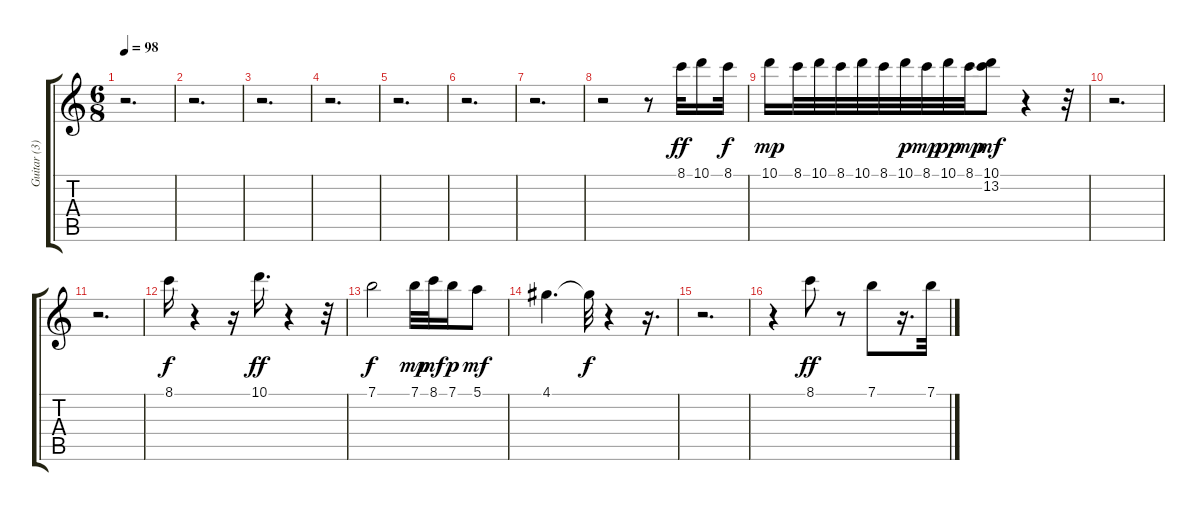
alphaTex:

\track ("Guitar (3)" "Guitar (3)") {instrument distortionguitar}
\staff {score tabs}
\tuning (E4 B3 G3 D3 A2 E2) {hide}
\ts (6 8)
\tempo 98
\clef g2
\ks c
r.2{d dy ff} |
r.2{d} |
r.2{d} |
r.2{d} |
r.2{d} |
r.2{d} |
r.2{d} |
r.2 r.8 8.1.32 10.1.16 8.1.32{dy f} |
10.1.16{dy mp} 8.1.32 10.1.32 8.1.32 10.1.32 8.1.32 10.1.32{dy p} 8.1.32{dy mp} 10.1.32{dy pp} 8.1.32{dy mp} (10.1 13.2).8{dy mf} r.4 r.32 |
r.2{d} |
r.2{d} |
8.1.16{dy f} r.4 r.16 10.1.16{d dy ff} r.4 r.32 |
7.1.2{dy f} 7.1.32{dy mp} 8.1.32{dy mf} 7.1.16{dy p} 5.1.8{dy mf} |
4.1.4{d} 4.1{t}.32{dy f} r.4 r.16{d} |
r.2{d} |
r.4 8.1.8{dy ff} r.8 7.1.8 r.16{d} 7.1.32
